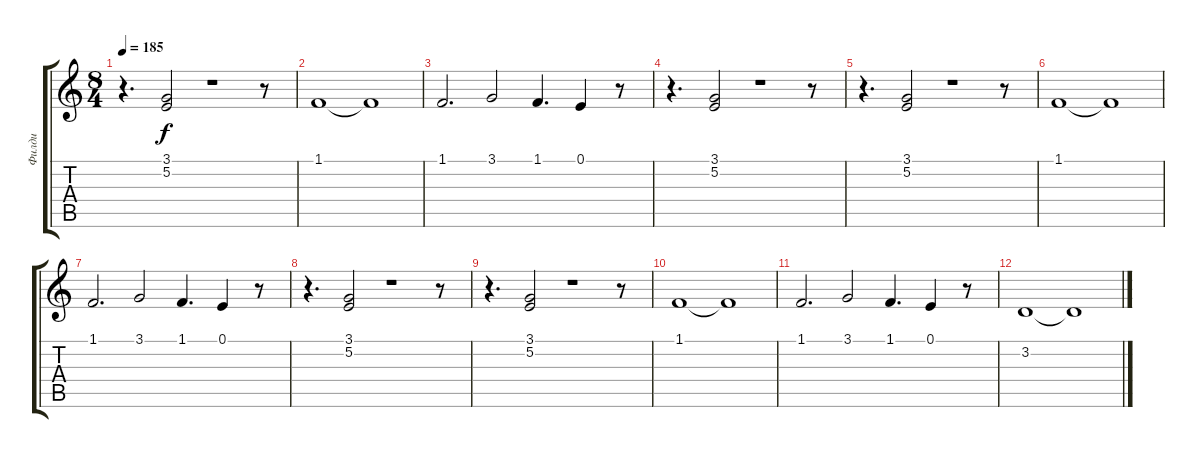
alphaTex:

\track ("Филди" "Филди") {instrument synthstrings2}
\staff {score tabs}
\tuning (E4 B3 G3 D3 A2 E2) {hide}
\ts (8 4)
\tempo 185
\clef g2
\ks c
r.4{d dy f} (3.1 5.2).2 r.1 r.8 |
1.1.1 1.1{t}.1 |
1.1.2{d} 3.1.2 1.1.4{d} 0.1.4 r.8 |
r.4{d} (3.1 5.2).2 r.1 r.8 |
r.4{d} (3.1 5.2).2 r.1 r.8 |
1.1.1 1.1{t}.1 |
1.1.2{d} 3.1.2 1.1.4{d} 0.1.4 r.8 |
r.4{d} (3.1 5.2).2 r.1 r.8 |
r.4{d} (3.1 5.2).2 r.1 r.8 |
1.1.1 1.1{t}.1 |
1.1.2{d} 3.1.2 1.1.4{d} 0.1.4 r.8 |
3.2.1 3.2{t}.1
